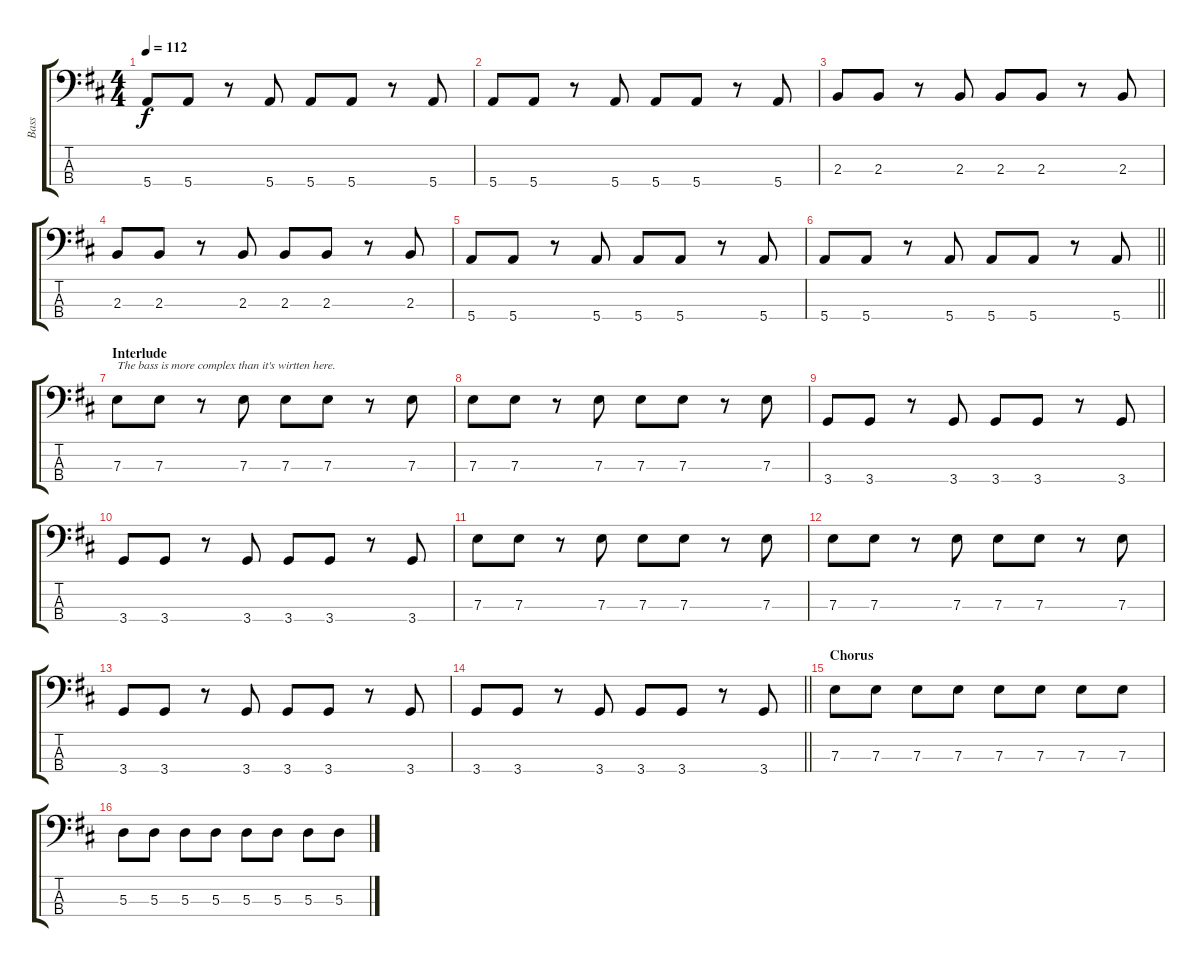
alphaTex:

\track ("Bass" "Bass") {instrument electricbassfinger}
\staff {score tabs}
\tuning (G2 D2 A1 E1) {hide}
\ts (4 4)
\tempo 112
\clef f4
\ks d
5.4.8{dy f} 5.4.8 r.8 5.4.8 5.4.8 5.4.8 r.8 5.4.8 |
5.4.8 5.4.8 r.8 5.4.8 5.4.8 5.4.8 r.8 5.4.8 |
2.3.8 2.3.8 r.8 2.3.8 2.3.8 2.3.8 r.8 2.3.8 |
2.3.8 2.3.8 r.8 2.3.8 2.3.8 2.3.8 r.8 2.3.8 |
5.4.8 5.4.8 r.8 5.4.8 5.4.8 5.4.8 r.8 5.4.8 |
\barLineRight lightlight
5.4.8 5.4.8 r.8 5.4.8 5.4.8 5.4.8 r.8 5.4.8 |
\section ("" "Interlude")
7.3.8{txt "The bass is more complex than it's wirtten here."} 7.3.8 r.8 7.3.8 7.3.8 7.3.8 r.8 7.3.8 |
7.3.8 7.3.8 r.8 7.3.8 7.3.8 7.3.8 r.8 7.3.8 |
3.4.8 3.4.8 r.8 3.4.8 3.4.8 3.4.8 r.8 3.4.8 |
3.4.8 3.4.8 r.8 3.4.8 3.4.8 3.4.8 r.8 3.4.8 |
7.3.8 7.3.8 r.8 7.3.8 7.3.8 7.3.8 r.8 7.3.8 |
7.3.8 7.3.8 r.8 7.3.8 7.3.8 7.3.8 r.8 7.3.8 |
3.4.8 3.4.8 r.8 3.4.8 3.4.8 3.4.8 r.8 3.4.8 |
\barLineRight lightlight
3.4.8 3.4.8 r.8 3.4.8 3.4.8 3.4.8 r.8 3.4.8 |
\section ("" "Chorus")
7.3.8 7.3.8 7.3.8 7.3.8 7.3.8 7.3.8 7.3.8 7.3.8 |
5.3.8 5.3.8 5.3.8 5.3.8 5.3.8 5.3.8 5.3.8 5.3.8
